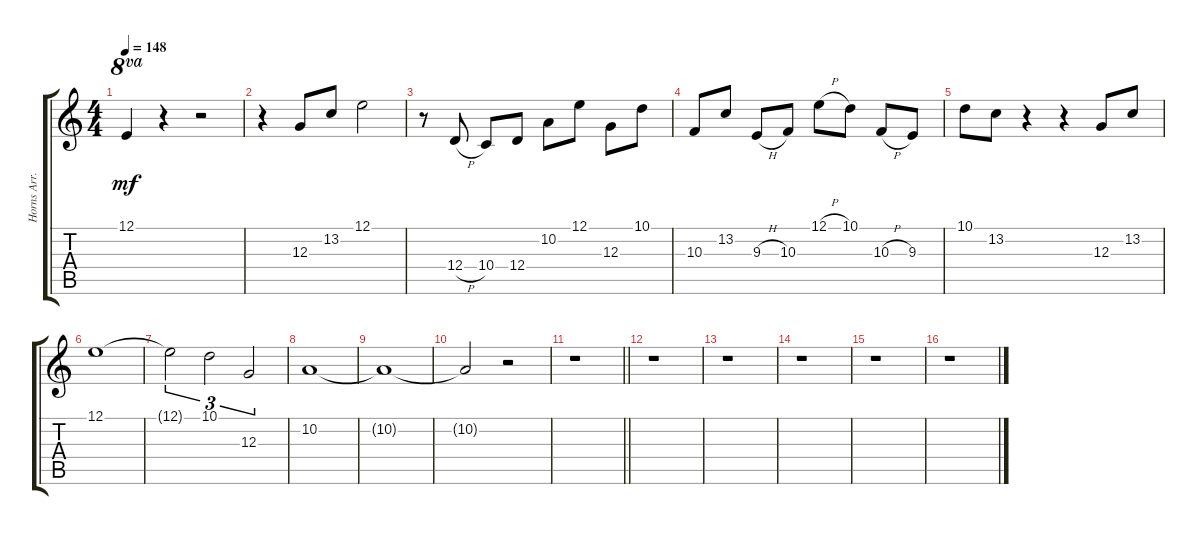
\track ("Horns Arr. For Gtr." "Horns Arr.") {instrument trumpet}
\staff {score tabs}
\tuning (E4 B3 G3 D3 A2 E2) {hide}
\ts (4 4)
\tempo 148
\clef g2
\ks c
12.1{t}.4{ot 8va dy mf} r.4 r.2 |
r.4 12.3.8 13.2.8 12.1.2 |
r.8 12.4{h}.8 10.4.8 12.4.8 10.2.8 12.1.8 12.3.8 10.1.8 |
10.3.8 13.2.8 9.3{h}.8 10.3.8 12.1{h}.8 10.1.8 10.3{h}.8 9.3.8 |
10.1.8 13.2.8 r.4 r.4 12.3.8 13.2.8 |
12.1.1 |
12.1{t}.2{tu (3 2)} 10.1.2{tu (3 2)} 12.3.2{tu (3 2)} |
10.2.1 |
10.2{t}.1 |
10.2{t}.2 r.2 |
\barLineRight lightlight
r.1 |
\section ("" " ")
r.1 |
r.1 |
r.1 |
r.1 |
r.1
